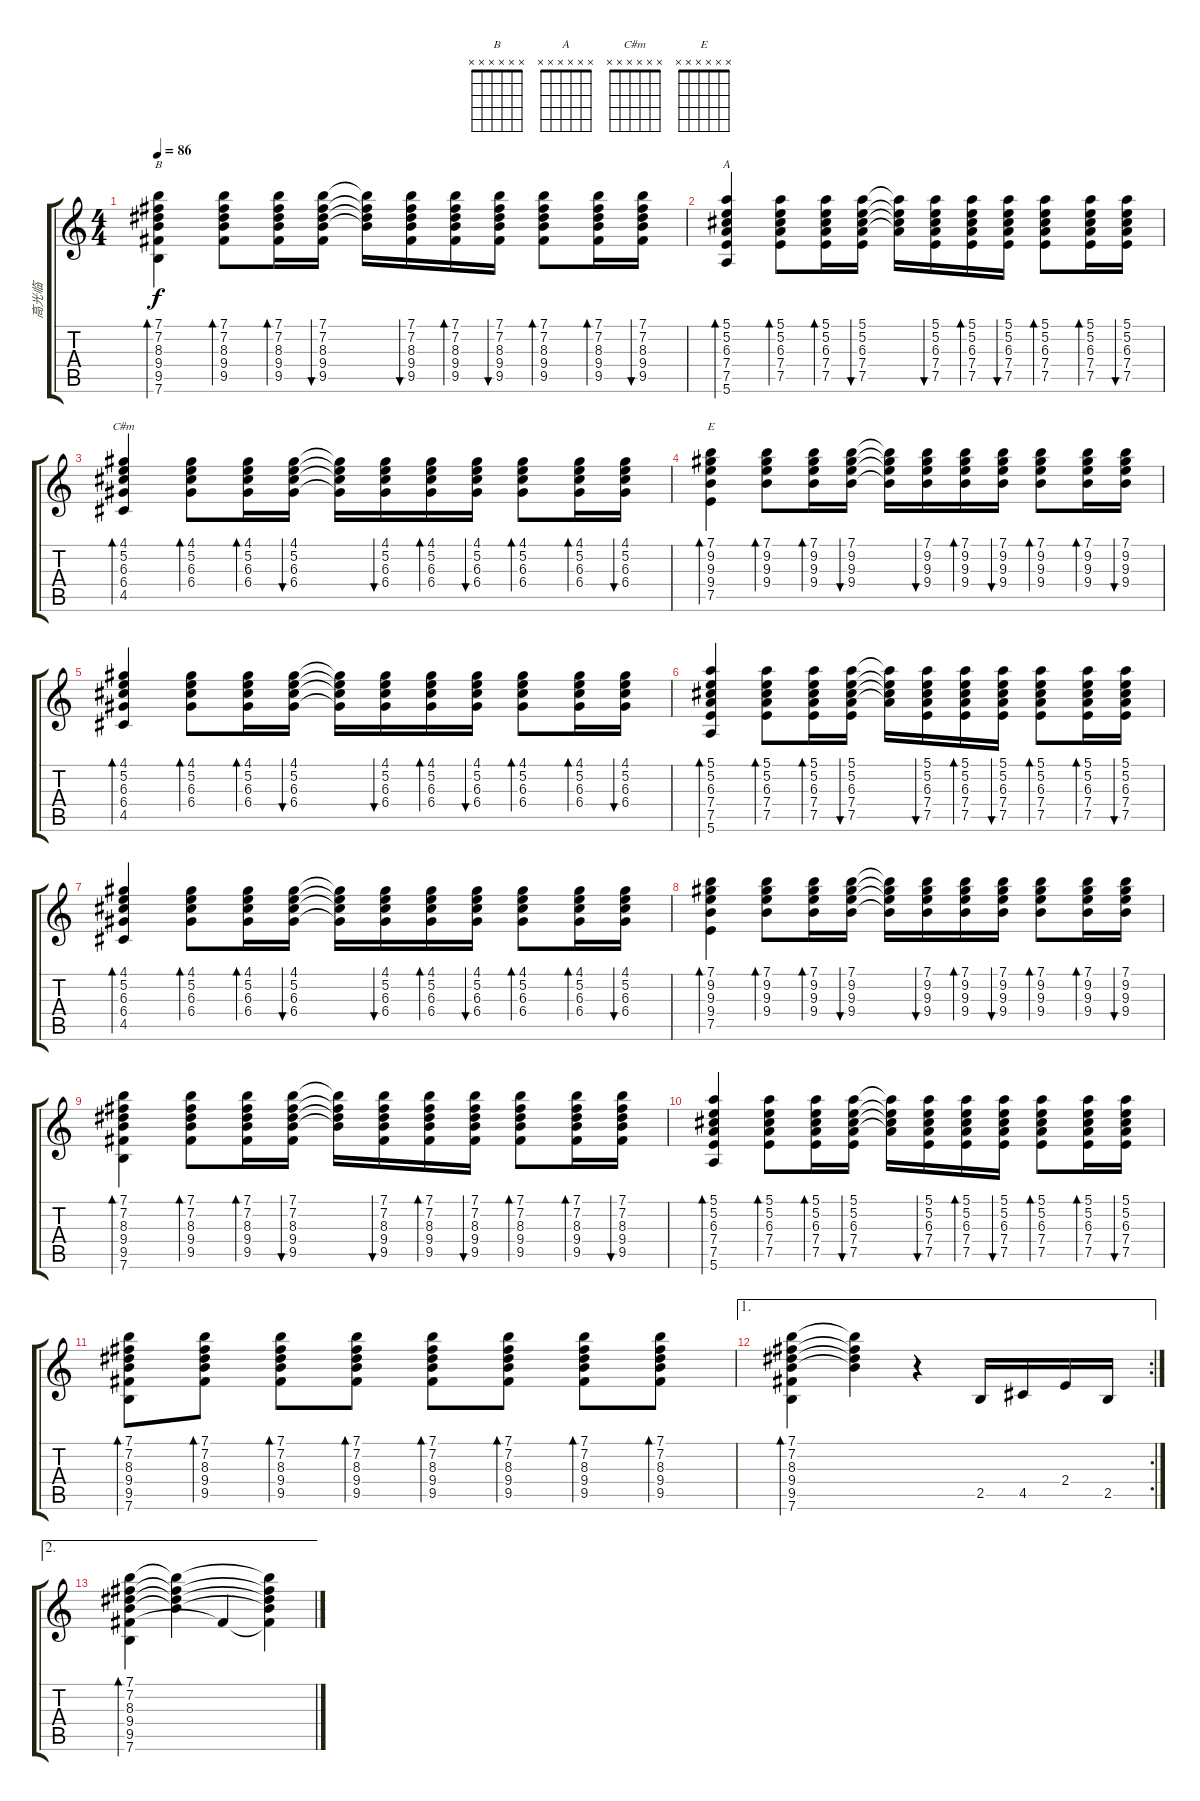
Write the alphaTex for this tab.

\track ("高光临" "高光临") {instrument acousticguitarnylon}
\staff {score tabs}
\tuning (E4 B3 G3 D3 A2 E2) {hide}
\chord ("B" x x x x x x)
\chord ("A" x x x x x x)
\chord ("C#m" x x x x x x)
\chord ("E" x x x x x x)
\ts (4 4)
\tempo 86
\clef g2
\ks c
(7.1 7.2 8.3 9.4 9.5 7.6).4{bd 30 ch "B" dy f} (7.1 7.2 8.3 9.4 9.5).8{bd 30} (7.1 7.2 8.3 9.4 9.5).16{bd 30} (7.1 7.2 8.3 9.4 9.5).16{bu 30} (7.1{t} 7.2{t} 8.3{t} 9.4{t}).16 (7.1 7.2 8.3 9.4 9.5).16{bu 30} (7.1 7.2 8.3 9.4 9.5).16{bd 30} (7.1 7.2 8.3 9.4 9.5).16{bu 30} (7.1 7.2 8.3 9.4 9.5).8{bd 30} (7.1 7.2 8.3 9.4 9.5).16{bd 30} (7.1 7.2 8.3 9.4 9.5).16{bu 30} |
(5.1 5.2 6.3 7.4 7.5 5.6).4{bd 30 ch "A"} (5.1 5.2 6.3 7.4 7.5).8{bd 30} (5.1 5.2 6.3 7.4 7.5).16{bd 30} (5.1 5.2 6.3 7.4 7.5).16{bu 30} (5.1{t} 5.2{t} 6.3{t} 7.4{t}).16 (5.1 5.2 6.3 7.4 7.5).16{bu 30} (5.1 5.2 6.3 7.4 7.5).16{bd 30} (5.1 5.2 6.3 7.4 7.5).16{bu 30} (5.1 5.2 6.3 7.4 7.5).8{bd 30} (5.1 5.2 6.3 7.4 7.5).16{bd 30} (5.1 5.2 6.3 7.4 7.5).16{bu 30} |
(4.1 5.2 6.3 6.4 4.5).4{bd 30 ch "C#m"} (4.1 5.2 6.3 6.4).8{bd 30} (4.1 5.2 6.3 6.4).16{bd 30} (4.1 5.2 6.3 6.4).16{bu 30} (4.1{t} 5.2{t} 6.3{t} 6.4{t}).16 (4.1 5.2 6.3 6.4).16{bu 30} (4.1 5.2 6.3 6.4).16{bd 30} (4.1 5.2 6.3 6.4).16{bu 30} (4.1 5.2 6.3 6.4).8{bd 30} (4.1 5.2 6.3 6.4).16{bd 30} (4.1 5.2 6.3 6.4).16{bu 30} |
(7.1 9.2 9.3 9.4 7.5).4{bd 30 ch "E"} (7.1 9.2 9.3 9.4).8{bd 30} (7.1 9.2 9.3 9.4).16{bd 30} (7.1 9.2 9.3 9.4).16{bu 30} (7.1{t} 9.2{t} 9.3{t} 9.4{t}).16 (7.1 9.2 9.3 9.4).16{bu 30} (7.1 9.2 9.3 9.4).16{bd 30} (7.1 9.2 9.3 9.4).16{bu 30} (7.1 9.2 9.3 9.4).8{bd 30} (7.1 9.2 9.3 9.4).16{bd 30} (7.1 9.2 9.3 9.4).16{bu 30} |
(4.1 5.2 6.3 6.4 4.5).4{bd 30} (4.1 5.2 6.3 6.4).8{bd 30} (4.1 5.2 6.3 6.4).16{bd 30} (4.1 5.2 6.3 6.4).16{bu 30} (4.1{t} 5.2{t} 6.3{t} 6.4{t}).16 (4.1 5.2 6.3 6.4).16{bu 30} (4.1 5.2 6.3 6.4).16{bd 30} (4.1 5.2 6.3 6.4).16{bu 30} (4.1 5.2 6.3 6.4).8{bd 30} (4.1 5.2 6.3 6.4).16{bd 30} (4.1 5.2 6.3 6.4).16{bu 30} |
(5.1 5.2 6.3 7.4 7.5 5.6).4{bd 30} (5.1 5.2 6.3 7.4 7.5).8{bd 30} (5.1 5.2 6.3 7.4 7.5).16{bd 30} (5.1 5.2 6.3 7.4 7.5).16{bu 30} (5.1{t} 5.2{t} 6.3{t} 7.4{t}).16 (5.1 5.2 6.3 7.4 7.5).16{bu 30} (5.1 5.2 6.3 7.4 7.5).16{bd 30} (5.1 5.2 6.3 7.4 7.5).16{bu 30} (5.1 5.2 6.3 7.4 7.5).8{bd 30} (5.1 5.2 6.3 7.4 7.5).16{bd 30} (5.1 5.2 6.3 7.4 7.5).16{bu 30} |
(4.1 5.2 6.3 6.4 4.5).4{bd 30} (4.1 5.2 6.3 6.4).8{bd 30} (4.1 5.2 6.3 6.4).16{bd 30} (4.1 5.2 6.3 6.4).16{bu 30} (4.1{t} 5.2{t} 6.3{t} 6.4{t}).16 (4.1 5.2 6.3 6.4).16{bu 30} (4.1 5.2 6.3 6.4).16{bd 30} (4.1 5.2 6.3 6.4).16{bu 30} (4.1 5.2 6.3 6.4).8{bd 30} (4.1 5.2 6.3 6.4).16{bd 30} (4.1 5.2 6.3 6.4).16{bu 30} |
(7.1 9.2 9.3 9.4 7.5).4{bd 30} (7.1 9.2 9.3 9.4).8{bd 30} (7.1 9.2 9.3 9.4).16{bd 30} (7.1 9.2 9.3 9.4).16{bu 30} (7.1{t} 9.2{t} 9.3{t} 9.4{t}).16 (7.1 9.2 9.3 9.4).16{bu 30} (7.1 9.2 9.3 9.4).16{bd 30} (7.1 9.2 9.3 9.4).16{bu 30} (7.1 9.2 9.3 9.4).8{bd 30} (7.1 9.2 9.3 9.4).16{bd 30} (7.1 9.2 9.3 9.4).16{bu 30} |
(7.1 7.2 8.3 9.4 9.5 7.6).4{bd 30} (7.1 7.2 8.3 9.4 9.5).8{bd 30} (7.1 7.2 8.3 9.4 9.5).16{bd 30} (7.1 7.2 8.3 9.4 9.5).16{bu 30} (7.1{t} 7.2{t} 8.3{t} 9.4{t}).16 (7.1 7.2 8.3 9.4 9.5).16{bu 30} (7.1 7.2 8.3 9.4 9.5).16{bd 30} (7.1 7.2 8.3 9.4 9.5).16{bu 30} (7.1 7.2 8.3 9.4 9.5).8{bd 30} (7.1 7.2 8.3 9.4 9.5).16{bd 30} (7.1 7.2 8.3 9.4 9.5).16{bu 30} |
(5.1 5.2 6.3 7.4 7.5 5.6).4{bd 30} (5.1 5.2 6.3 7.4 7.5).8{bd 30} (5.1 5.2 6.3 7.4 7.5).16{bd 30} (5.1 5.2 6.3 7.4 7.5).16{bu 30} (5.1{t} 5.2{t} 6.3{t} 7.4{t}).16 (5.1 5.2 6.3 7.4 7.5).16{bu 30} (5.1 5.2 6.3 7.4 7.5).16{bd 30} (5.1 5.2 6.3 7.4 7.5).16{bu 30} (5.1 5.2 6.3 7.4 7.5).8{bd 30} (5.1 5.2 6.3 7.4 7.5).16{bd 30} (5.1 5.2 6.3 7.4 7.5).16{bu 30} |
(7.1 7.2 8.3 9.4 9.5 7.6).8{bd 30} (7.1 7.2 8.3 9.4 9.5).8{bd 30} (7.1 7.2 8.3 9.4 9.5).8{bd 30} (7.1 7.2 8.3 9.4 9.5).8{bd 30} (7.1 7.2 8.3 9.4 9.5).8{bd 30} (7.1 7.2 8.3 9.4 9.5).8{bd 30} (7.1 7.2 8.3 9.4 9.5).8{bd 30} (7.1 7.2 8.3 9.4 9.5).8{bd 30} |
\ae 1
\rc 2
(7.1 7.2 8.3 9.4 9.5 7.6).4{bd 30} (7.1{t} 7.2{t} 8.3{t} 9.4{t}).4 r.4 2.5.16 4.5.16 2.4.16 2.5.16 |
\ae 2
(7.1 7.2 8.3 9.4 9.5 7.6).4{bd 30} (7.1{t} 7.2{t} 8.3{t} 9.4{t}).4 9.5{t}.4 (7.1{t} 7.2{t} 8.3{t} 9.4{t} 9.5{t}).4
